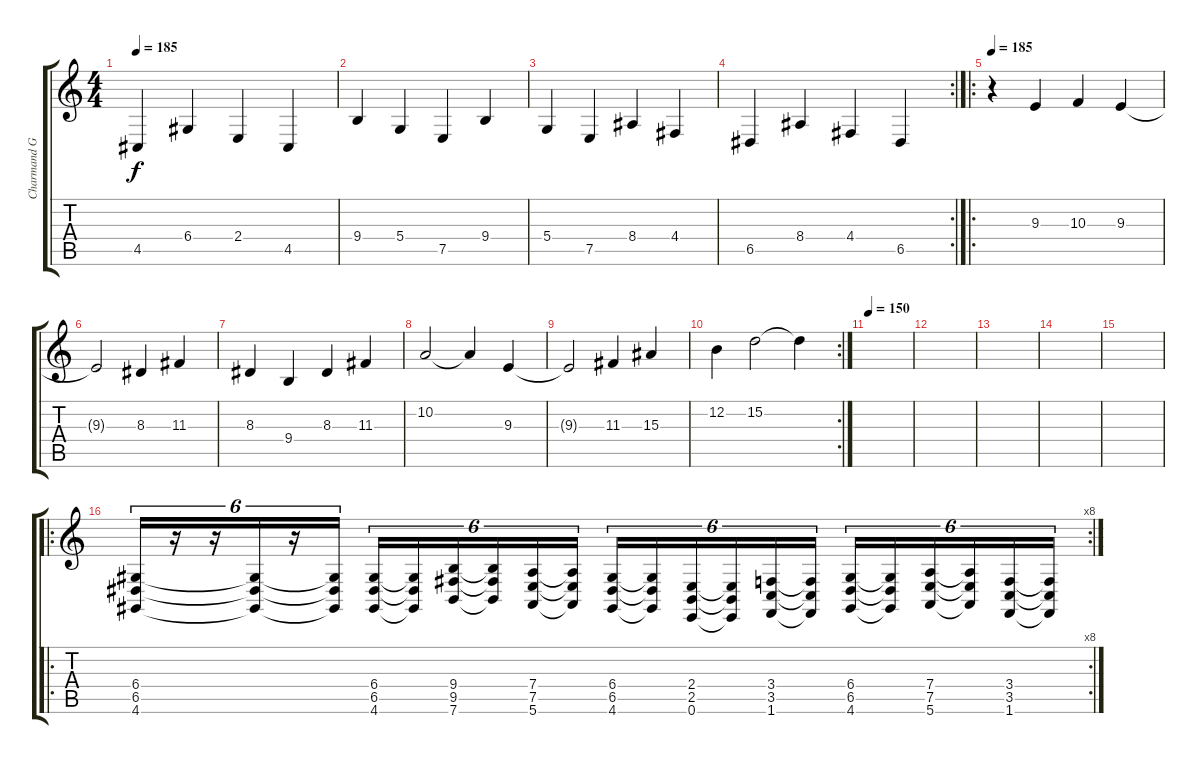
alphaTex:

\track ("Charmand Grimloch" "Charmand G") {instrument churchorgan}
\staff {score tabs}
\tuning (E4 B3 G3 D3 A2 E2) {hide}
\ts (4 4)
\tempo 185
\clef g2
\ks c
4.5.4{dy f} 6.4.4 2.4.4 4.5.4 |
9.4.4 5.4.4 7.5.4 9.4.4 |
5.4.4 7.5.4 8.4.4 4.4.4 |
\rc 2
6.5.4 8.4.4 4.4.4 6.5.4 |
\ro
\tempo 185
r.4 9.3.4 10.3.4 9.3.4 |
9.3{t}.2 8.3.4 11.3.4 |
8.3.4 9.4.4 8.3.4 11.3.4 |
10.2.2 10.2{t}.4 9.3.4 |
9.3{t}.2 11.3.4 15.3.4 |
\rc 2
12.2.4 15.2.2 15.2{t}.4 |
\tempo 150
|
|
|
|
|
\ro
\rc 8
(6.4 6.5 4.6).16{tu (6 4)} r.16{tu (6 4)} r.16{tu (6 4)} (6.4{t} 6.5{t} 4.6{t}).16{tu (6 4)} r.16{tu (6 4)} (6.4{t} 6.5{t} 4.6{t}).16{tu (6 4)} (6.4 6.5 4.6).16{tu (6 4)} (6.4{t} 6.5{t} 4.6{t}).16{tu (6 4)} (9.4 9.5 7.6).16{tu (6 4)} (9.4{t} 9.5{t} 7.6{t}).16{tu (6 4)} (7.4 7.5 5.6).16{tu (6 4)} (7.4{t} 7.5{t} 5.6{t}).16{tu (6 4)} (6.4 6.5 4.6).16{tu (6 4)} (6.4{t} 6.5{t} 4.6{t}).16{tu (6 4)} (2.4 2.5 0.6).16{tu (6 4)} (2.4{t} 2.5{t} 0.6{t}).16{tu (6 4)} (3.4 3.5 1.6).16{tu (6 4)} (3.4{t} 3.5{t} 1.6{t}).16{tu (6 4)} (6.4 6.5 4.6).16{tu (6 4)} (6.4{t} 6.5{t} 4.6{t}).16{tu (6 4)} (7.4 7.5 5.6).16{tu (6 4)} (7.4{t} 7.5{t} 5.6{t}).16{tu (6 4)} (3.4 3.5 1.6).16{tu (6 4)} (3.4{t} 3.5{t} 1.6{t}).16{tu (6 4)}
